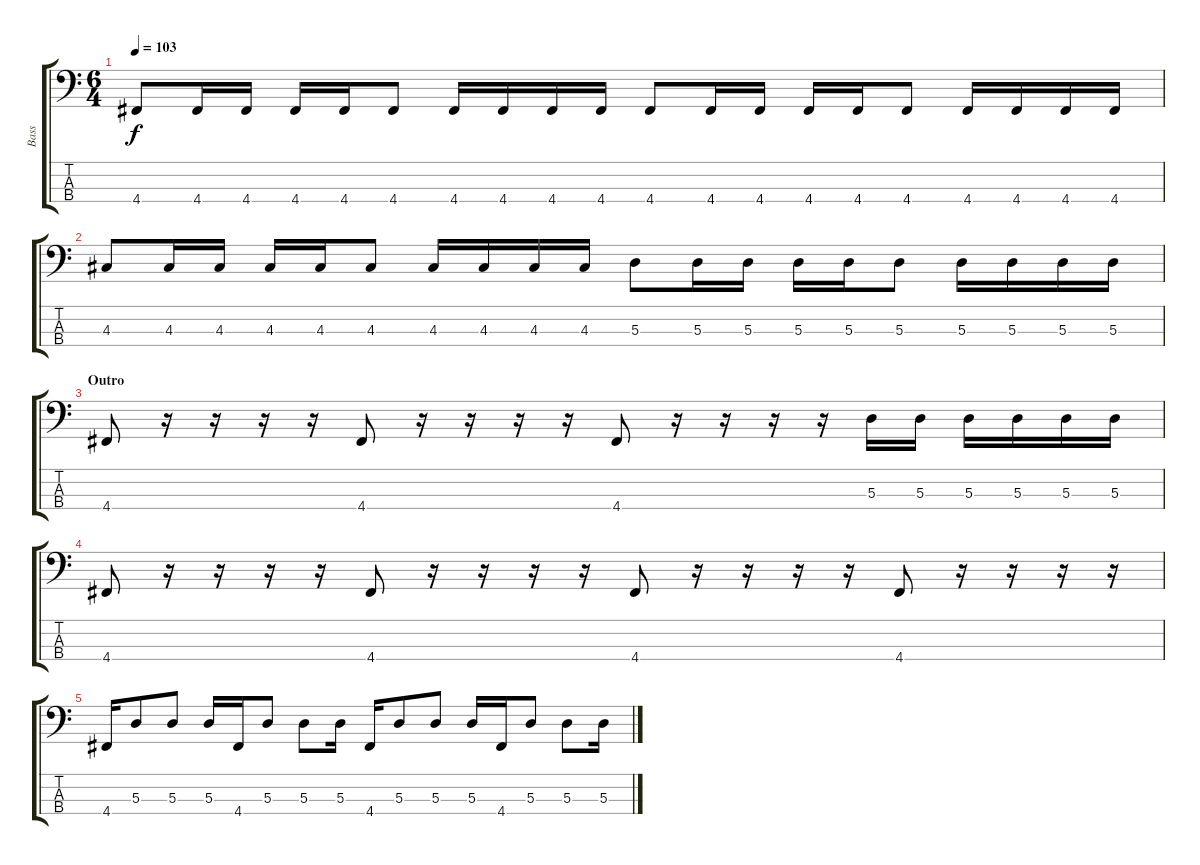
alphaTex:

\track ("Bass" "Bass") {instrument electricbassfinger}
\staff {score tabs}
\tuning (G2 D2 A1 D1) {hide}
\ts (6 4)
\tempo 103
\clef f4
\ks c
4.4.8{dy f} 4.4.16 4.4.16 4.4.16 4.4.16 4.4.8 4.4.16 4.4.16 4.4.16 4.4.16 4.4.8 4.4.16 4.4.16 4.4.16 4.4.16 4.4.8 4.4.16 4.4.16 4.4.16 4.4.16 |
4.3.8 4.3.16 4.3.16 4.3.16 4.3.16 4.3.8 4.3.16 4.3.16 4.3.16 4.3.16 5.3.8 5.3.16 5.3.16 5.3.16 5.3.16 5.3.8 5.3.16 5.3.16 5.3.16 5.3.16 |
\section ("" "Outro")
4.4.8 r.16 r.16 r.16 r.16 4.4.8 r.16 r.16 r.16 r.16 4.4.8 r.16 r.16 r.16 r.16 5.3.16 5.3.16 5.3.16 5.3.16 5.3.16 5.3.16 |
4.4.8 r.16 r.16 r.16 r.16 4.4.8 r.16 r.16 r.16 r.16 4.4.8 r.16 r.16 r.16 r.16 4.4.8 r.16 r.16 r.16 r.16 |
4.4.16 5.3.8 5.3.8 5.3.16 4.4.16 5.3.8 5.3.8 5.3.16 4.4.16 5.3.8 5.3.8 5.3.16 4.4.16 5.3.8 5.3.8 5.3.16
